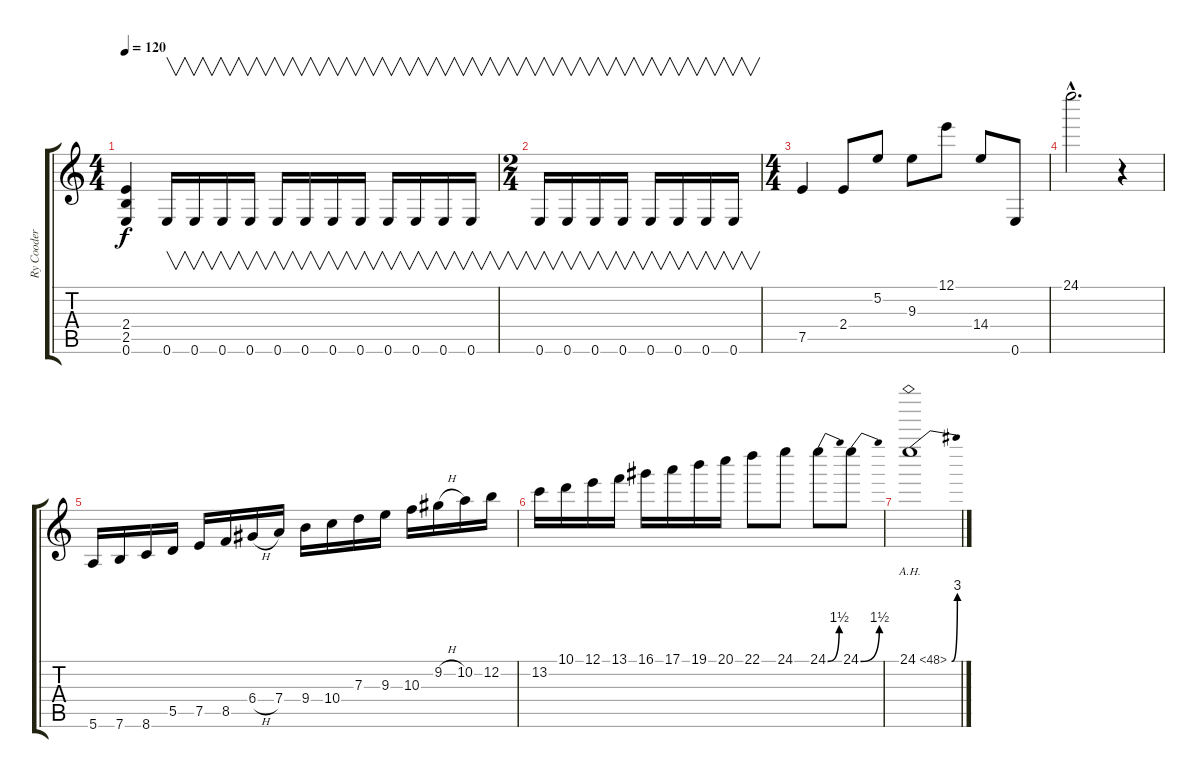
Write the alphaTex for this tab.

\track ("Ry Cooder" "Ry Cooder") {instrument acousticguitarnylon}
\staff {score tabs}
\tuning (E4 B3 G3 D3 A2 E2) {hide}
\ts (4 4)
\tempo 120
\clef g2
\ks c
(2.4 2.5 0.6).4{dy f} 0.6.16{v} 0.6.16{v} 0.6.16{v} 0.6.16{v} 0.6.16{v} 0.6.16{v} 0.6.16{v} 0.6.16{v} 0.6.16{v} 0.6.16{v} 0.6.16{v} 0.6.16{v} |
\ts (2 4)
0.6.16{v} 0.6.16{v} 0.6.16{v} 0.6.16{v} 0.6.16{v} 0.6.16{v} 0.6.16{v} 0.6.16{v} |
\ts (4 4)
7.5.4 2.4.8 5.2.8 9.3.8 12.1.8 14.4.8 0.6.8 |
24.1{hac}.2{d} r.4 |
5.6.16 7.6.16 8.6.16 5.5.16 7.5.16 8.5.16 6.4{h}.16 7.4.16 9.4.16 10.4.16 7.3.16 9.3.16 10.3.16 9.2{h}.16 10.2.16 12.2.16 |
13.2.16 10.1.16 12.1.16 13.1.16 16.1.16 17.1.16 19.1.16 20.1.16 22.1.8 24.1.8 24.1{be (bend 0 0 60 6)}.8 24.1{be (bend 0 0 60 6)}.8 |
24.1{be (bend 0 0 60 12) ah 24}.1
